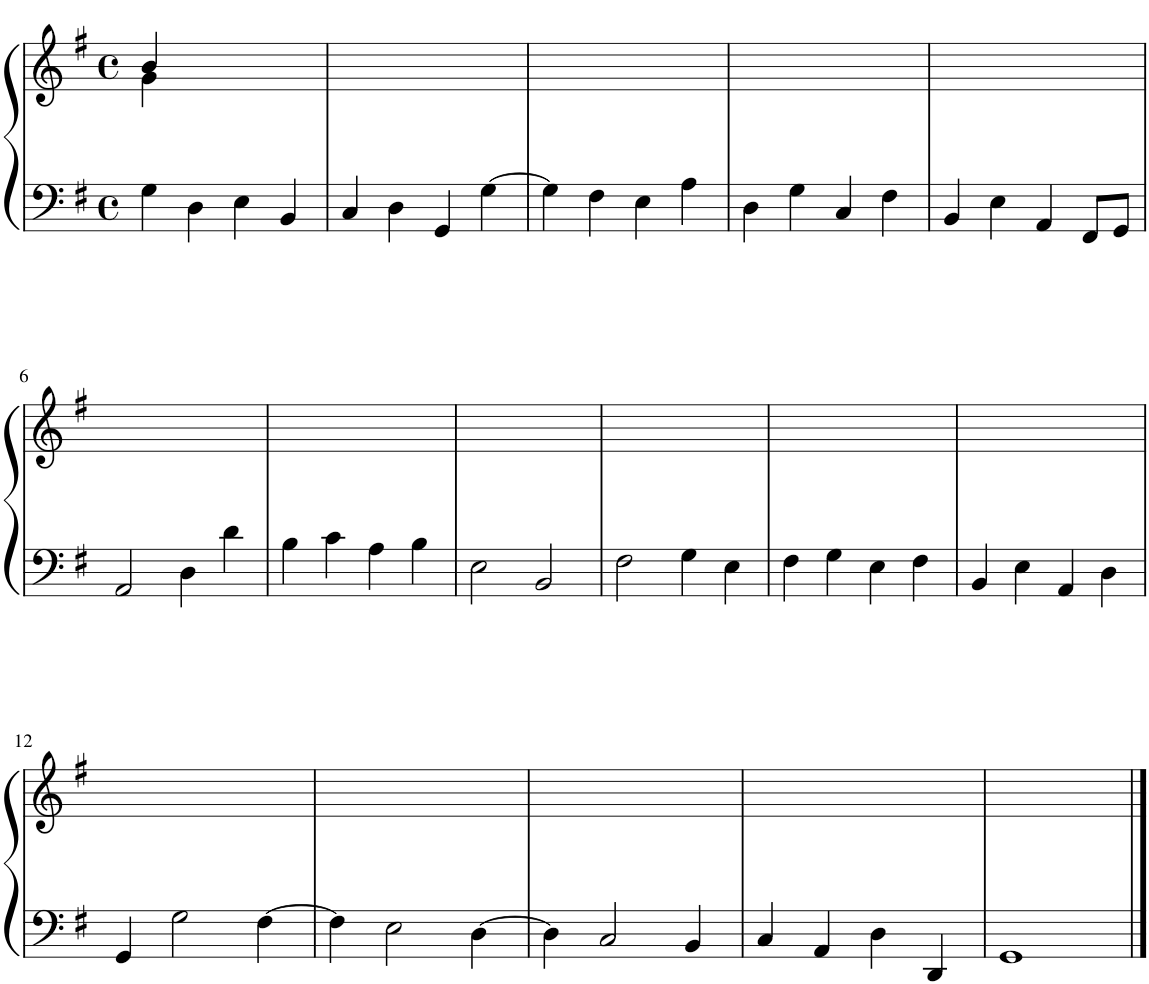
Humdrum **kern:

**kern	**kern
*part1	*part1
*staff2	*staff1
*I"Piano	*
*I'Pno.	*
*clefF4	*clefG2
*k[f#]	*k[f#]
*M4/4	*M4/4
*met(c)	*met(c)
=1	=1
*	*^
4G\	4b/	4g\
4D\	4ryy	4ryy
4E\	2ryy	2ryy
4BB/	.	.
*	*v	*v
=2	=2
4C/	1ryy
4D\	.
4GG/	.
[4G\	.
=3	=3
4G\]	1ryy
4F#\	.
4E\	.
4A\	.
=4	=4
4D\	1ryy
4G\	.
4C/	.
4F#\	.
=5	=5
4BB/	1ryy
4E\	.
4AA/	.
8FF#/L	.
8GG/J	.
!!LO:LB:g=z
=6	=6
2AA/	1ryy
4D\	.
4d\	.
=7	=7
4B\	1ryy
4c\	.
4A\	.
4B\	.
=8	=8
2E\	1ryy
2BB/	.
=9	=9
2F#\	1ryy
4G\	.
4E\	.
=10	=10
4F#\	1ryy
4G\	.
4E\	.
4F#\	.
=11	=11
4BB/	1ryy
4E\	.
4AA/	.
4D\	.
!!LO:LB:g=z
=12	=12
4GG/	1ryy
2G\	.
[4F#\	.
=13	=13
4F#\]	1ryy
2E\	.
[4D\	.
=14	=14
4D\]	1ryy
2C/	.
4BB/	.
=15	=15
4C/	1ryy
4AA/	.
4D\	.
4DD/	.
=16	=16
1GG	1ryy
==	==
*-	*-
